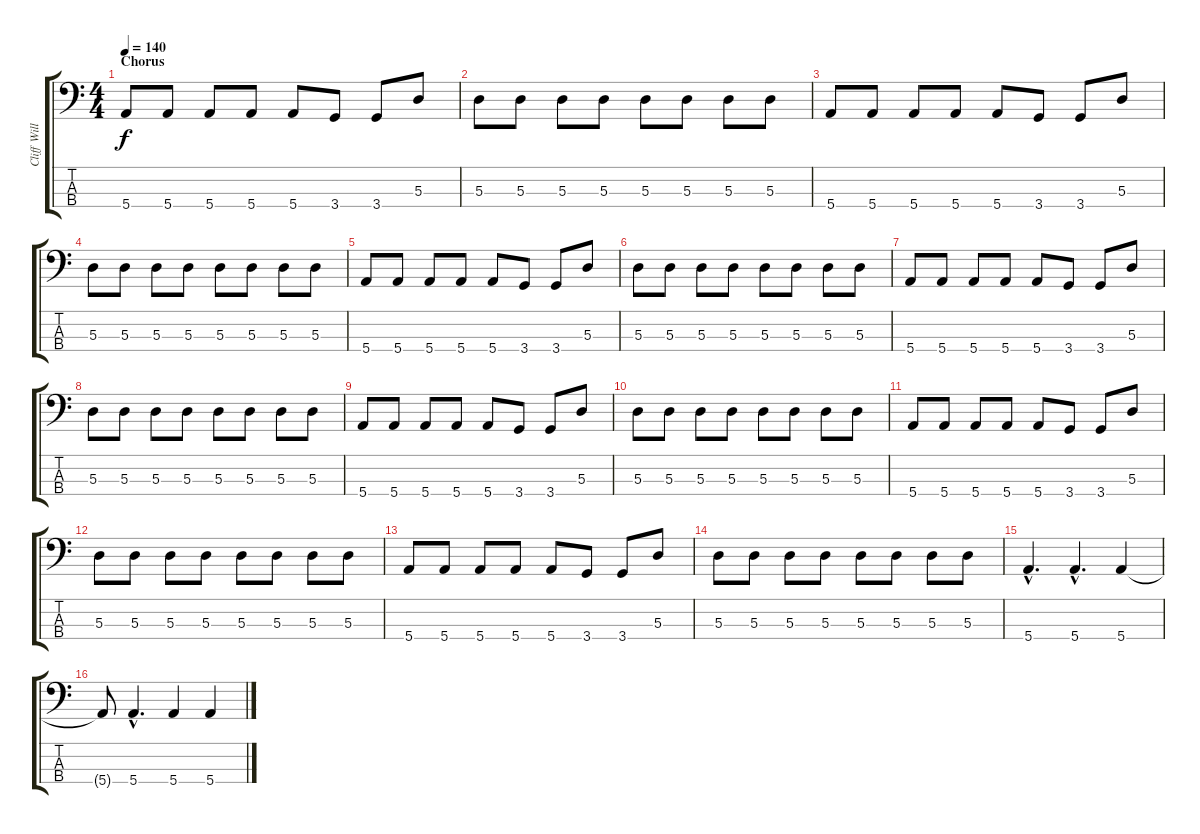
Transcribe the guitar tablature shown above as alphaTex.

\track ("Cliff Williams" "Cliff Will") {instrument electricbasspick}
\staff {score tabs}
\tuning (G2 D2 A1 E1) {hide}
\ts (4 4)
\section ("" "Chorus")
\tempo 140
\clef f4
\ks c
5.4.8{dy f} 5.4.8 5.4.8 5.4.8 5.4.8 3.4.8 3.4.8 5.3.8 |
5.3.8 5.3.8 5.3.8 5.3.8 5.3.8 5.3.8 5.3.8 5.3.8 |
5.4.8 5.4.8 5.4.8 5.4.8 5.4.8 3.4.8 3.4.8 5.3.8 |
5.3.8 5.3.8 5.3.8 5.3.8 5.3.8 5.3.8 5.3.8 5.3.8 |
5.4.8 5.4.8 5.4.8 5.4.8 5.4.8 3.4.8 3.4.8 5.3.8 |
5.3.8 5.3.8 5.3.8 5.3.8 5.3.8 5.3.8 5.3.8 5.3.8 |
5.4.8 5.4.8 5.4.8 5.4.8 5.4.8 3.4.8 3.4.8 5.3.8 |
5.3.8 5.3.8 5.3.8 5.3.8 5.3.8 5.3.8 5.3.8 5.3.8 |
5.4.8 5.4.8 5.4.8 5.4.8 5.4.8 3.4.8 3.4.8 5.3.8 |
5.3.8 5.3.8 5.3.8 5.3.8 5.3.8 5.3.8 5.3.8 5.3.8 |
5.4.8 5.4.8 5.4.8 5.4.8 5.4.8 3.4.8 3.4.8 5.3.8 |
5.3.8 5.3.8 5.3.8 5.3.8 5.3.8 5.3.8 5.3.8 5.3.8 |
5.4.8 5.4.8 5.4.8 5.4.8 5.4.8 3.4.8 3.4.8 5.3.8 |
5.3.8 5.3.8 5.3.8 5.3.8 5.3.8 5.3.8 5.3.8 5.3.8 |
5.4{hac}.4{d} 5.4{hac}.4{d} 5.4.4 |
5.4{t}.8 5.4{hac}.4{d} 5.4.4 5.4.4
